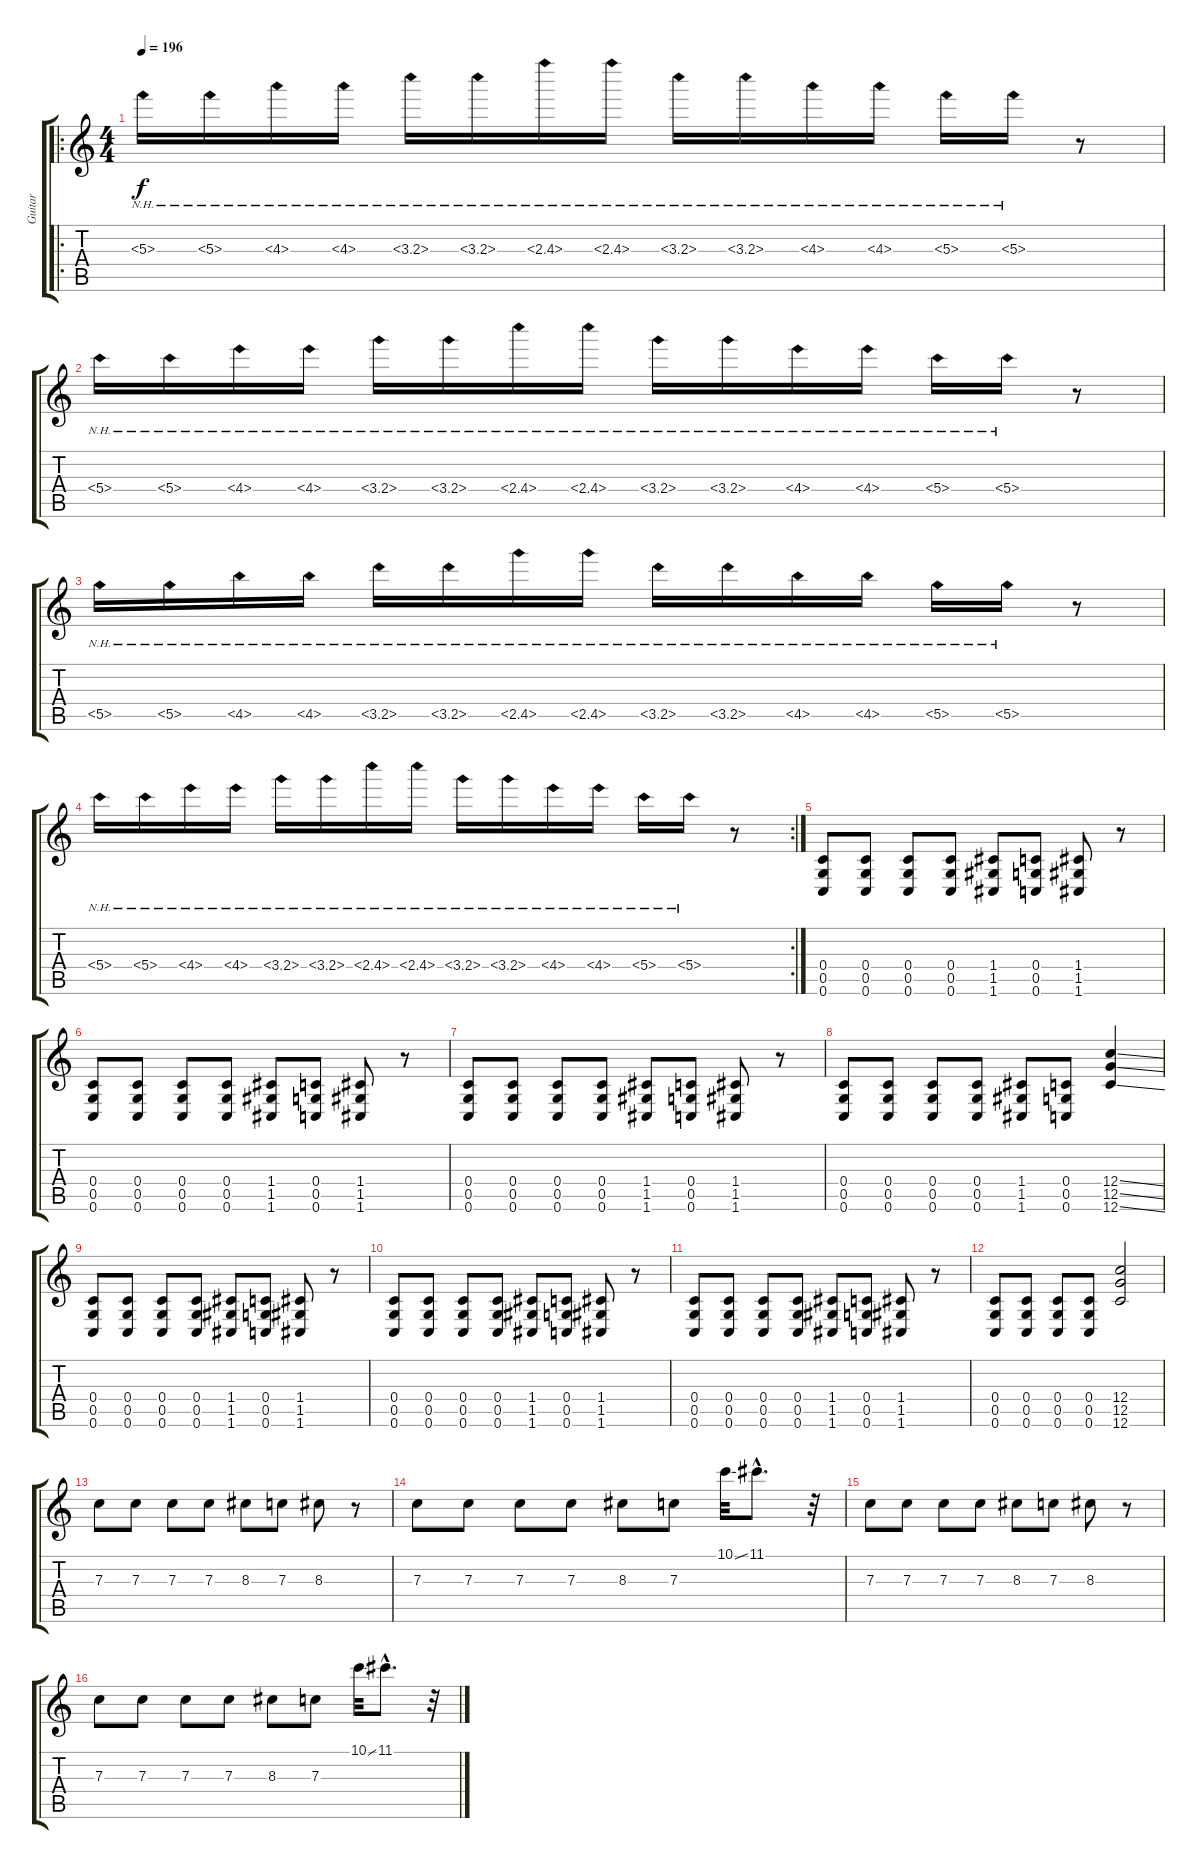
\track ("Guitar" "Guitar") {instrument distortionguitar}
\staff {score tabs}
\tuning (D4 A3 F3 C3 G2 C2) {hide}
\ro
\ts (4 4)
\tempo 196
\clef g2
\ks c
5.3{nh}.16{dy f instrument distortionguitar} 5.3{nh}.16 4.3{nh}.16 4.3{nh}.16 3.3{nh}.16 3.3{nh}.16 2.3{nh}.16 2.3{nh}.16 3.3{nh}.16 3.3{nh}.16 4.3{nh}.16 4.3{nh}.16 5.3{nh}.16 5.3{nh}.16 r.8 |
5.4{nh}.16 5.4{nh}.16 4.4{nh}.16 4.4{nh}.16 3.4{nh}.16 3.4{nh}.16 2.4{nh}.16 2.4{nh}.16 3.4{nh}.16 3.4{nh}.16 4.4{nh}.16 4.4{nh}.16 5.4{nh}.16 5.4{nh}.16 r.8 |
5.5{nh}.16 5.5{nh}.16 4.5{nh}.16 4.5{nh}.16 3.5{nh}.16 3.5{nh}.16 2.5{nh}.16 2.5{nh}.16 3.5{nh}.16 3.5{nh}.16 4.5{nh}.16 4.5{nh}.16 5.5{nh}.16 5.5{nh}.16 r.8 |
\rc 2
5.4{nh}.16 5.4{nh}.16 4.4{nh}.16 4.4{nh}.16 3.4{nh}.16 3.4{nh}.16 2.4{nh}.16 2.4{nh}.16 3.4{nh}.16 3.4{nh}.16 4.4{nh}.16 4.4{nh}.16 5.4{nh}.16 5.4{nh}.16 r.8 |
(0.4 0.5 0.6).8 (0.4 0.5 0.6).8 (0.4 0.5 0.6).8 (0.4 0.5 0.6).8 (1.4 1.5 1.6).8 (0.4 0.5 0.6).8 (1.4 1.5 1.6).8 r.8 |
(0.4 0.5 0.6).8 (0.4 0.5 0.6).8 (0.4 0.5 0.6).8 (0.4 0.5 0.6).8 (1.4 1.5 1.6).8 (0.4 0.5 0.6).8 (1.4 1.5 1.6).8 r.8 |
(0.4 0.5 0.6).8 (0.4 0.5 0.6).8 (0.4 0.5 0.6).8 (0.4 0.5 0.6).8 (1.4 1.5 1.6).8 (0.4 0.5 0.6).8 (1.4 1.5 1.6).8 r.8 |
(0.4 0.5 0.6).8 (0.4 0.5 0.6).8 (0.4 0.5 0.6).8 (0.4 0.5 0.6).8 (1.4 1.5 1.6).8 (0.4 0.5 0.6).8 (12.4{ss} 12.5{ss} 12.6{ss}).4 |
(0.4 0.5 0.6).8 (0.4 0.5 0.6).8 (0.4 0.5 0.6).8 (0.4 0.5 0.6).8 (1.4 1.5 1.6).8 (0.4 0.5 0.6).8 (1.4 1.5 1.6).8 r.8 |
(0.4 0.5 0.6).8 (0.4 0.5 0.6).8 (0.4 0.5 0.6).8 (0.4 0.5 0.6).8 (1.4 1.5 1.6).8 (0.4 0.5 0.6).8 (1.4 1.5 1.6).8 r.8 |
(0.4 0.5 0.6).8 (0.4 0.5 0.6).8 (0.4 0.5 0.6).8 (0.4 0.5 0.6).8 (1.4 1.5 1.6).8 (0.4 0.5 0.6).8 (1.4 1.5 1.6).8 r.8 |
(0.4 0.5 0.6).8 (0.4 0.5 0.6).8 (0.4 0.5 0.6).8 (0.4 0.5 0.6).8 (12.4 12.5 12.6).2 |
7.3.8 7.3.8 7.3.8 7.3.8 8.3.8 7.3.8 8.3.8 r.8 |
7.3.8 7.3.8 7.3.8 7.3.8 8.3.8 7.3.8 10.1{ss}.32 11.1{hac}.8{d} r.32 |
7.3.8 7.3.8 7.3.8 7.3.8 8.3.8 7.3.8 8.3.8 r.8 |
7.3.8 7.3.8 7.3.8 7.3.8 8.3.8 7.3.8 10.1{ss}.32 11.1{hac}.8{d} r.32
